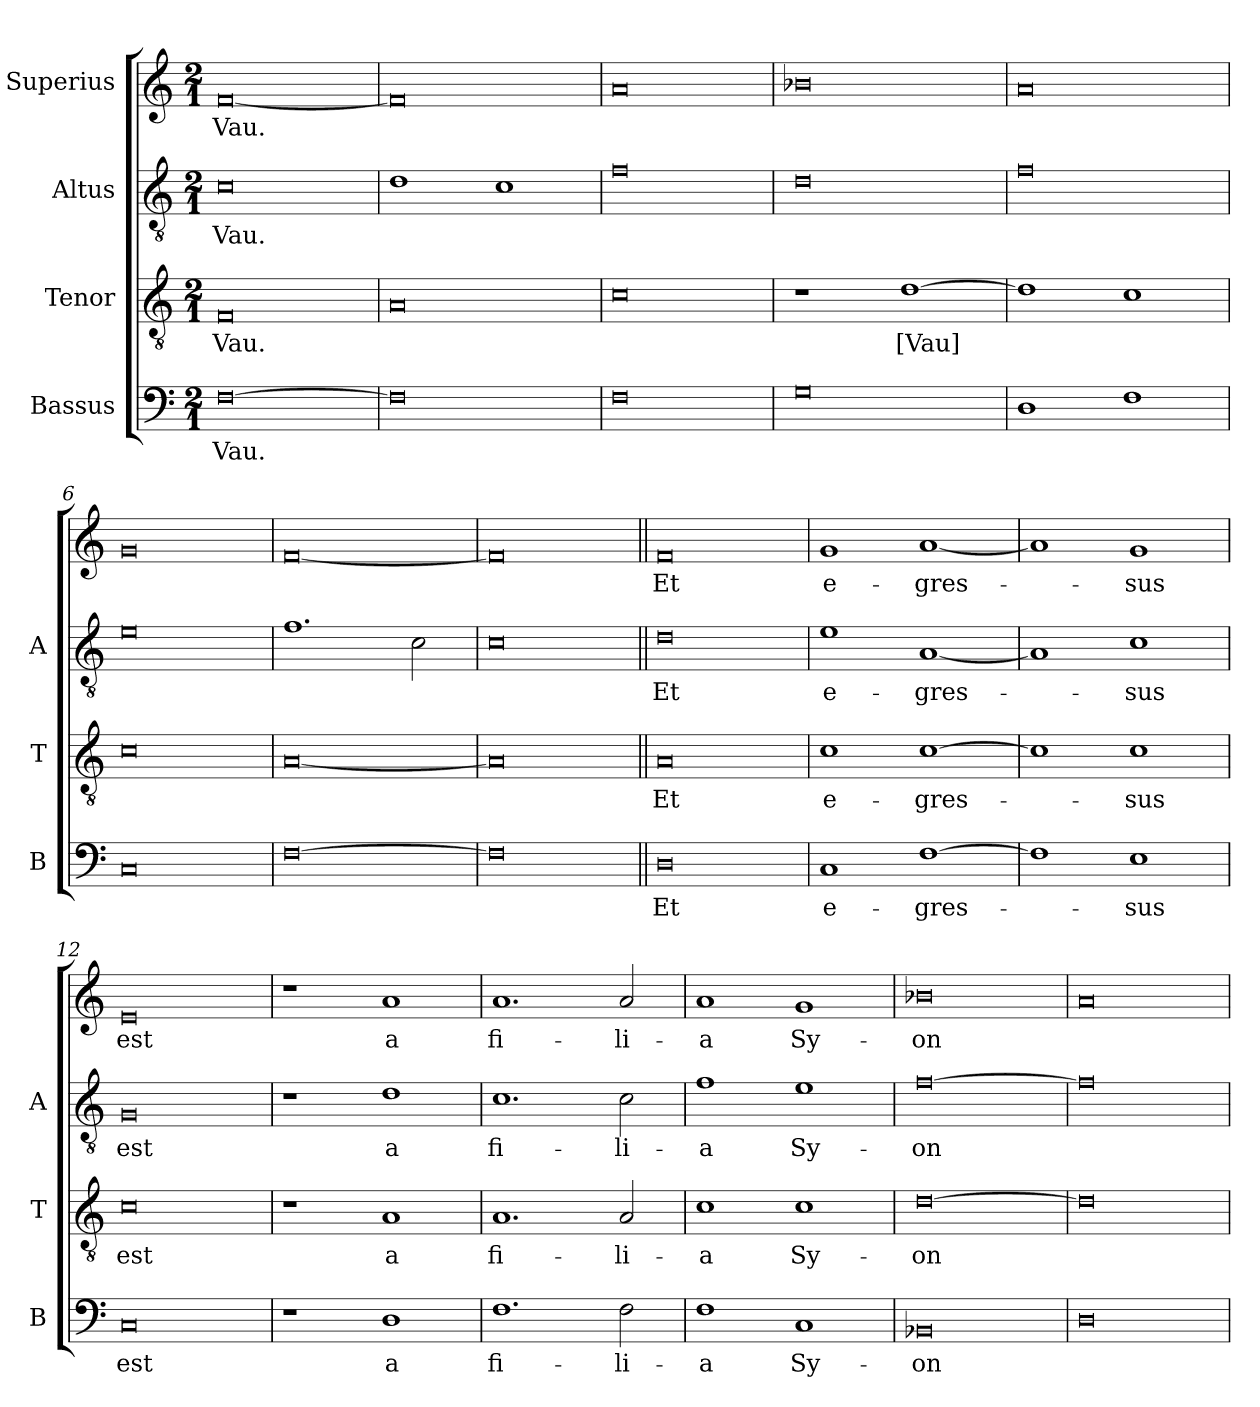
**kern	**text	**kern	**text	**kern	**text	**kern	**text
*part4	*part4	*part3	*part3	*part2	*part2	*part1	*part1
*staff4	*staff4	*staff3	*staff3	*staff2	*staff2	*staff1	*staff1
*I"Bassus	*	*I"Tenor	*	*I"Altus	*	*I"Superius	*
*I'B	*	*I'T	*	*I'A	*	*	*
*clefF4	*	*clefGv2	*	*clefGv2	*	*clefG2	*
*k[]	*	*k[]	*	*k[]	*	*k[]	*
*M2/1	*	*M2/1	*	*M2/1	*	*M2/1	*
=1	=1	=1	=1	=1	=1	=1	=1
[0F	Vau.	0F	Vau.	0c	Vau.	[0f	Vau.
=2	=2	=2	=2	=2	=2	=2	=2
0F]	.	0A	.	1d	.	0f]	.
.	.	.	.	1c	.	.	.
=3	=3	=3	=3	=3	=3	=3	=3
0F	.	0c	.	0f	.	0a	.
=4	=4	=4	=4	=4	=4	=4	=4
0G	.	1r	.	0d	.	0b-X	.
.	.	[1d	[Vau]	.	.	.	.
=5	=5	=5	=5	=5	=5	=5	=5
1D	.	1d]	.	0f	.	0a	.
1F	.	1c	.	.	.	.	.
=6	=6	=6	=6	=6	=6	=6	=6
0C	.	0c	.	0e	.	0g	.
=7	=7	=7	=7	=7	=7	=7	=7
[0F	.	[0A	.	1.f	.	[0f	.
.	.	.	.	2c	.	.	.
=8	=8	=8	=8	=8	=8	=8	=8
0F]	.	0A]	.	0c	.	0f]	.
=9||	=9||	=9||	=9||	=9||	=9||	=9||	=9||
0D	Et	0A	Et	0d	Et	0f	Et
=10	=10	=10	=10	=10	=10	=10	=10
1C	e-	1c	e-	1e	e-	1g	e-
[1F	-gres-	[1c	-gres-	[1A	-gres-	[1a	-gres-
=11	=11	=11	=11	=11	=11	=11	=11
1F]	.	1c]	.	1A]	.	1a]	.
1E	-sus	1c	-sus	1c	-sus	1g	-sus
=12	=12	=12	=12	=12	=12	=12	=12
0C	est	0c	est	0G	est	0e	est
=13	=13	=13	=13	=13	=13	=13	=13
1r	.	1r	.	1r	.	1r	.
1D	a	1A	a	1d	a	1a	a
=14	=14	=14	=14	=14	=14	=14	=14
1.F	fi-	1.A	fi-	1.c	fi-	1.a	fi-
2F	-li-	2A	-li-	2c	-li-	2a	-li-
=15	=15	=15	=15	=15	=15	=15	=15
1F	-a	1c	-a	1f	-a	1a	-a
1C	Sy-	1c	Sy-	1e	Sy-	1g	Sy-
=16	=16	=16	=16	=16	=16	=16	=16
0BB-X	-on	[0d	-on	[0f	-on	0b-X	-on
=17	=17	=17	=17	=17	=17	=17	=17
0D	.	0d]	.	0f]	.	0a	.
=	=	=	=	=	=	=	=
*-	*-	*-	*-	*-	*-	*-	*-
